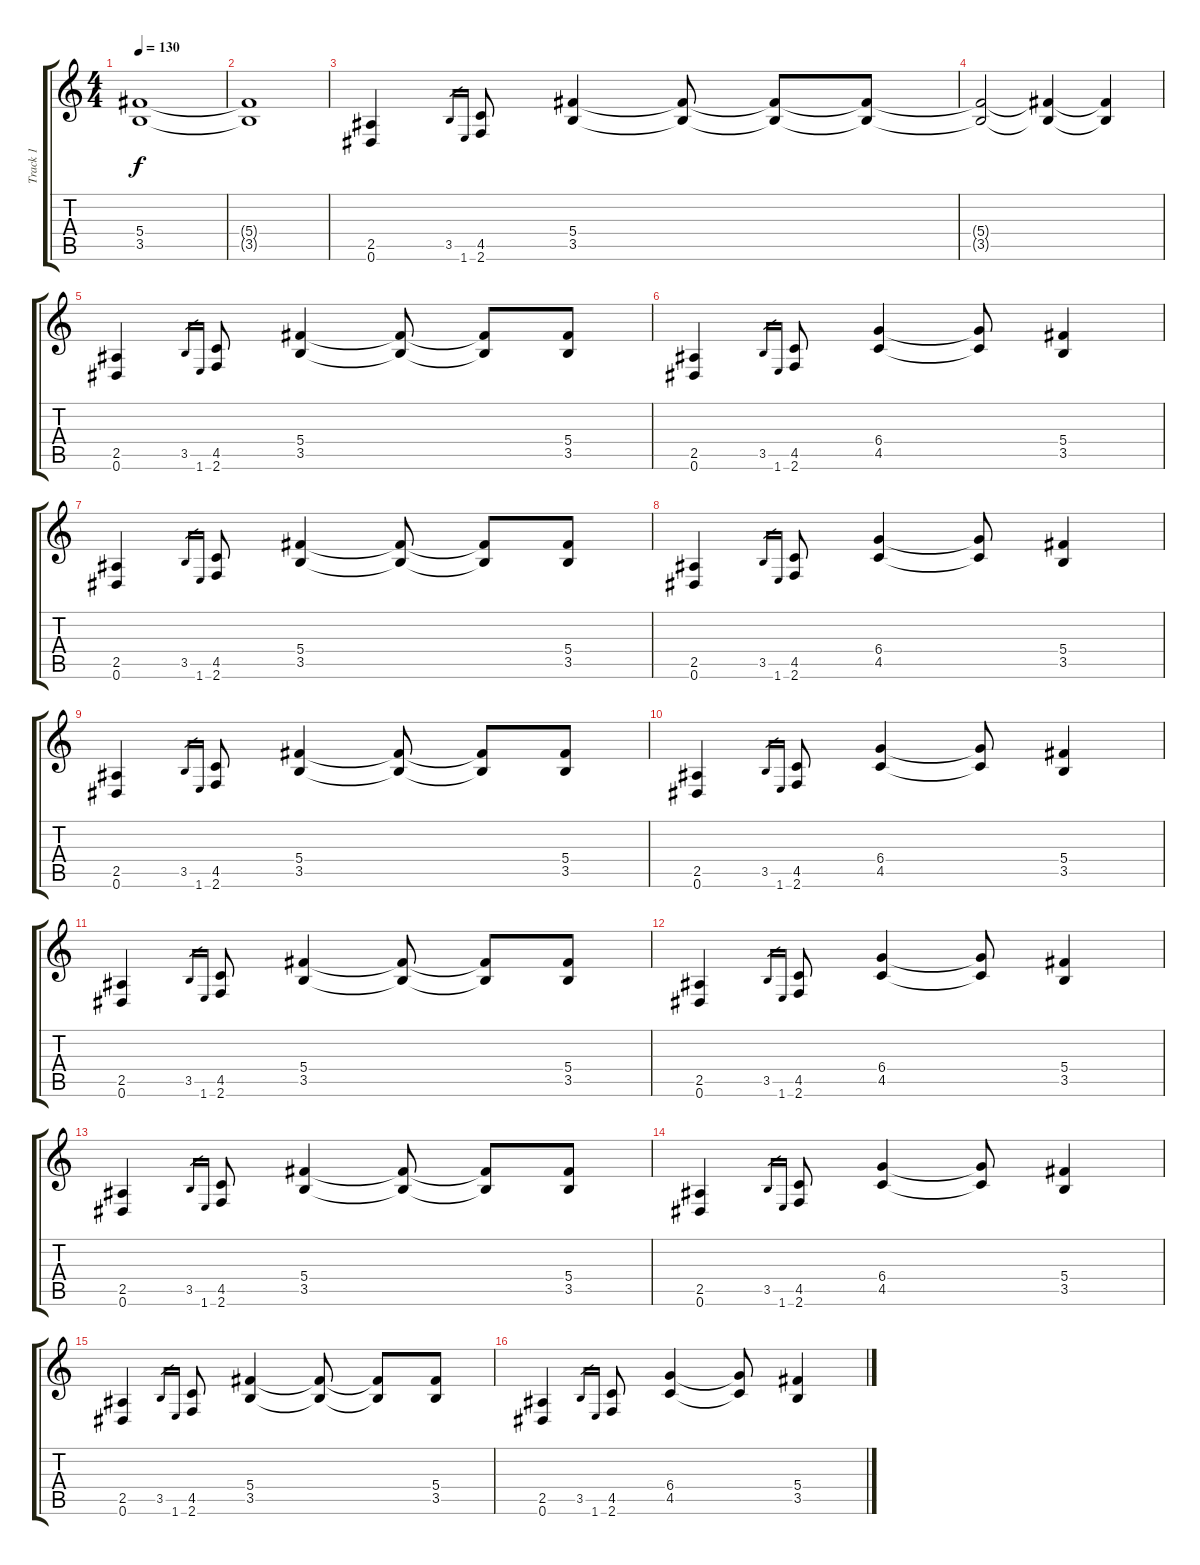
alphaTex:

\track ("Track 1" "Track 1") {instrument overdrivenguitar}
\staff {score tabs}
\tuning (Eb4 Bb3 Gb3 Db3 Ab2 Eb2) {hide}
\ts (4 4)
\tempo 130
\clef g2
\ks c
(5.4 3.5).1{dy f instrument overdrivenguitar} |
(5.4{t} 3.5{t}).1 |
(2.5 0.6).4 3.5.16{gr} 1.6.16{gr} (4.5 2.6).8 (5.4 3.5).4 (5.4{t} 3.5{t}).8 (5.4{t} 3.5{t}).8 (5.4{t} 3.5{t}).8 |
(5.4{t} 3.5{t}).2 (5.4{t} 3.5{t}).4 (5.4{t} 3.5{t}).4 |
(2.5 0.6).4 3.5.16{gr} 1.6.16{gr} (4.5 2.6).8 (5.4 3.5).4 (5.4{t} 3.5{t}).8 (5.4{t} 3.5{t}).8 (5.4 3.5).8 |
(2.5 0.6).4 3.5.16{gr} 1.6.16{gr} (4.5 2.6).8 (6.4 4.5).4 (6.4{t} 4.5{t}).8 (5.4 3.5).4 |
(2.5 0.6).4 3.5.16{gr} 1.6.16{gr} (4.5 2.6).8 (5.4 3.5).4 (5.4{t} 3.5{t}).8 (5.4{t} 3.5{t}).8 (5.4 3.5).8 |
(2.5 0.6).4 3.5.16{gr} 1.6.16{gr} (4.5 2.6).8 (6.4 4.5).4 (6.4{t} 4.5{t}).8 (5.4 3.5).4 |
(2.5 0.6).4 3.5.16{gr} 1.6.16{gr} (4.5 2.6).8 (5.4 3.5).4 (5.4{t} 3.5{t}).8 (5.4{t} 3.5{t}).8 (5.4 3.5).8 |
(2.5 0.6).4 3.5.16{gr} 1.6.16{gr} (4.5 2.6).8 (6.4 4.5).4 (6.4{t} 4.5{t}).8 (5.4 3.5).4 |
(2.5 0.6).4 3.5.16{gr} 1.6.16{gr} (4.5 2.6).8 (5.4 3.5).4 (5.4{t} 3.5{t}).8 (5.4{t} 3.5{t}).8 (5.4 3.5).8 |
(2.5 0.6).4 3.5.16{gr} 1.6.16{gr} (4.5 2.6).8 (6.4 4.5).4 (6.4{t} 4.5{t}).8 (5.4 3.5).4 |
(2.5 0.6).4 3.5.16{gr} 1.6.16{gr} (4.5 2.6).8 (5.4 3.5).4 (5.4{t} 3.5{t}).8 (5.4{t} 3.5{t}).8 (5.4 3.5).8 |
(2.5 0.6).4 3.5.16{gr} 1.6.16{gr} (4.5 2.6).8 (6.4 4.5).4 (6.4{t} 4.5{t}).8 (5.4 3.5).4 |
(2.5 0.6).4 3.5.16{gr} 1.6.16{gr} (4.5 2.6).8 (5.4 3.5).4 (5.4{t} 3.5{t}).8 (5.4{t} 3.5{t}).8 (5.4 3.5).8 |
(2.5 0.6).4 3.5.16{gr} 1.6.16{gr} (4.5 2.6).8 (6.4 4.5).4 (6.4{t} 4.5{t}).8 (5.4 3.5).4
